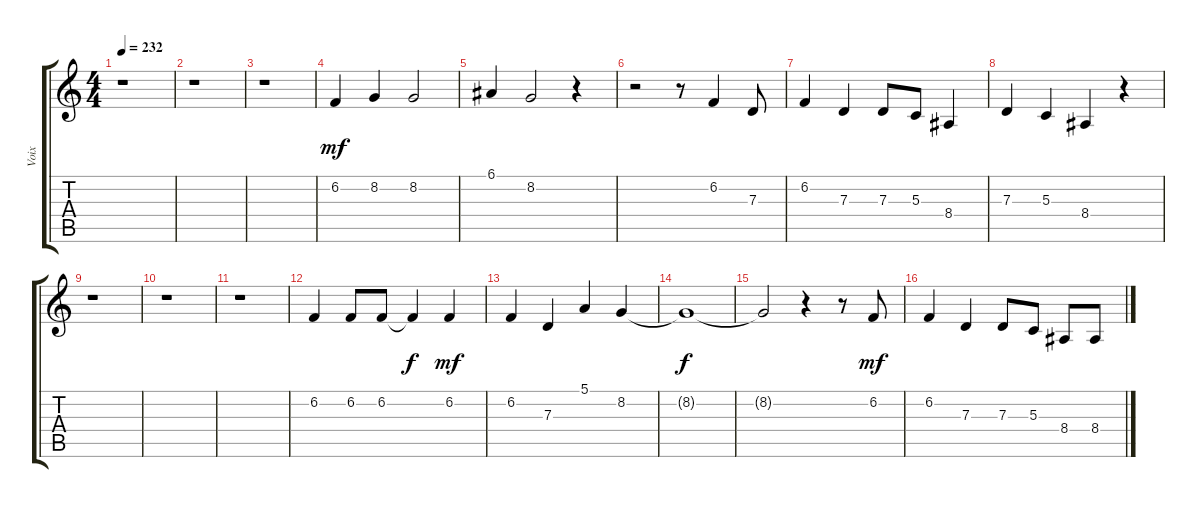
\track ("Voix" "Voix") {instrument accordion}
\staff {score tabs}
\tuning (E4 B3 G3 D3 A2 E2) {hide}
\ts (4 4)
\tempo 232
\clef g2
\ks c
r.1{dy mf} |
r.1 |
r.1 |
6.2.4 8.2.4 8.2.2 |
6.1.4 8.2.2 r.4 |
r.2 r.8 6.2.4 7.3.8 |
6.2.4 7.3.4 7.3.8 5.3.8 8.4.4 |
7.3.4 5.3.4 8.4.4 r.4 |
r.1 |
r.1 |
r.1 |
6.2.4 6.2.8 6.2.8 6.2{t}.4{dy f} 6.2.4{dy mf} |
6.2.4 7.3.4 5.1.4 8.2.4 |
8.2{t}.1{dy f} |
8.2{t}.2 r.4 r.8 6.2.8{dy mf} |
6.2.4 7.3.4 7.3.8 5.3.8 8.4.8 8.4.8
